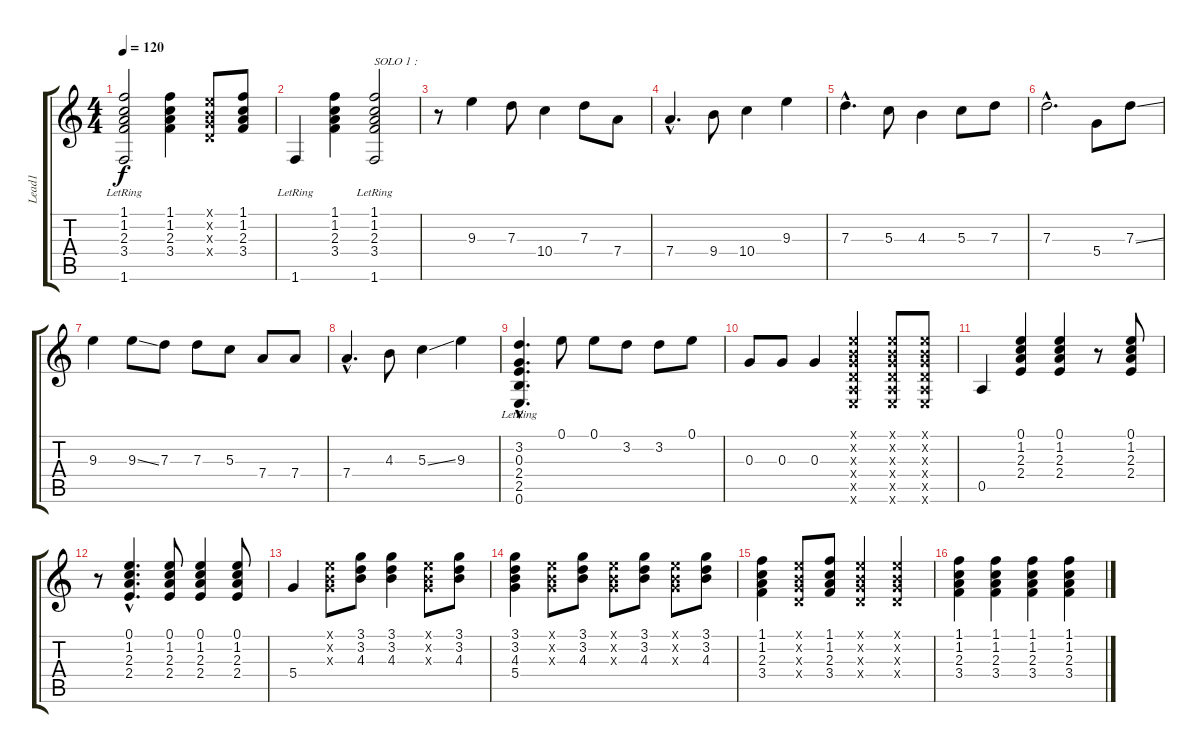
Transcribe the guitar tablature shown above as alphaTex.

\track ("Lead1" "Lead1") {instrument distortionguitar}
\staff {score tabs}
\tuning (E4 B3 G3 D3 A2 E2) {hide}
\ts (4 4)
\tempo 120
\clef g2
\ks c
(1.1 1.2 2.3 3.4 1.6{lr}).2{dy f} (1.1 1.2 2.3 3.4).4 (0.1{x} 0.2{x} 0.3{x} 0.4{x}).8 (1.1 1.2 2.3 3.4).8 |
1.6{lr}.4 (1.1 1.2 2.3 3.4).4 (1.1{lr} 1.2{lr} 2.3{lr} 3.4{lr} 1.6{lr}).2{txt "SOLO 1 :"} |
r.8 9.3.4 7.3.8 10.4.4 7.3.8 7.4.8 |
7.4{hac}.4{d} 9.4.8 10.4.4 9.3.4 |
7.3{hac}.4{d} 5.3.8 4.3.4 5.3.8 7.3.8 |
7.3{hac}.2{d} 5.4.8 7.3{ss}.8 |
9.3.4 9.3{ss}.8 7.3.8 7.3.8 5.3.8 7.4.8 7.4.8 |
7.4{hac}.4{d} 4.3.8 5.3{ss}.4 9.3.4 |
(3.2{hac lr} 0.3{hac lr} 2.4{hac lr} 2.5{hac lr} 0.6{hac lr}).4{d} 0.1.8 0.1.8 3.2.8 3.2.8 0.1.8 |
0.3.8 0.3.8 0.3.4 (0.1{x} 0.2{x} 0.3{x} 0.4{x} 0.5{x} 0.6{x}).4 (0.1{x} 0.2{x} 0.3{x} 0.4{x} 0.5{x} 0.6{x}).8 (0.1{x} 0.2{x} 0.3{x} 0.4{x} 0.5{x} 0.6{x}).8 |
0.5.4 (0.1 1.2 2.3 2.4).4 (0.1 1.2 2.3 2.4).4 r.8 (0.1 1.2 2.3 2.4).8 |
r.8 (0.1{hac} 1.2{hac} 2.3{hac} 2.4{hac}).4{d} (0.1 1.2 2.3 2.4).8 (0.1 1.2 2.3 2.4).4 (0.1 1.2 2.3 2.4).8 |
5.4.4 (0.1{x} 0.2{x} 0.3{x}).8 (3.1 3.2 4.3).8 (3.1 3.2 4.3).4 (0.1{x} 0.2{x} 0.3{x}).8 (3.1 3.2 4.3).8 |
(3.1 3.2 4.3 5.4).4 (0.1{x} 0.2{x} 0.3{x}).8 (3.1 3.2 4.3).8 (0.1{x} 0.2{x} 0.3{x}).8 (3.1 3.2 4.3).8 (0.1{x} 0.2{x} 0.3{x}).8 (3.1 3.2 4.3).8 |
(1.1 1.2 2.3 3.4).4 (0.1{x} 0.2{x} 0.3{x} 0.4{x}).8 (1.1 1.2 2.3 3.4).8 (0.1{x} 0.2{x} 0.3{x} 0.4{x}).4 (0.1{x} 0.2{x} 0.3{x} 0.4{x}).4 |
(1.1 1.2 2.3 3.4).4 (1.1 1.2 2.3 3.4).4 (1.1 1.2 2.3 3.4).4 (1.1 1.2 2.3 3.4).4
